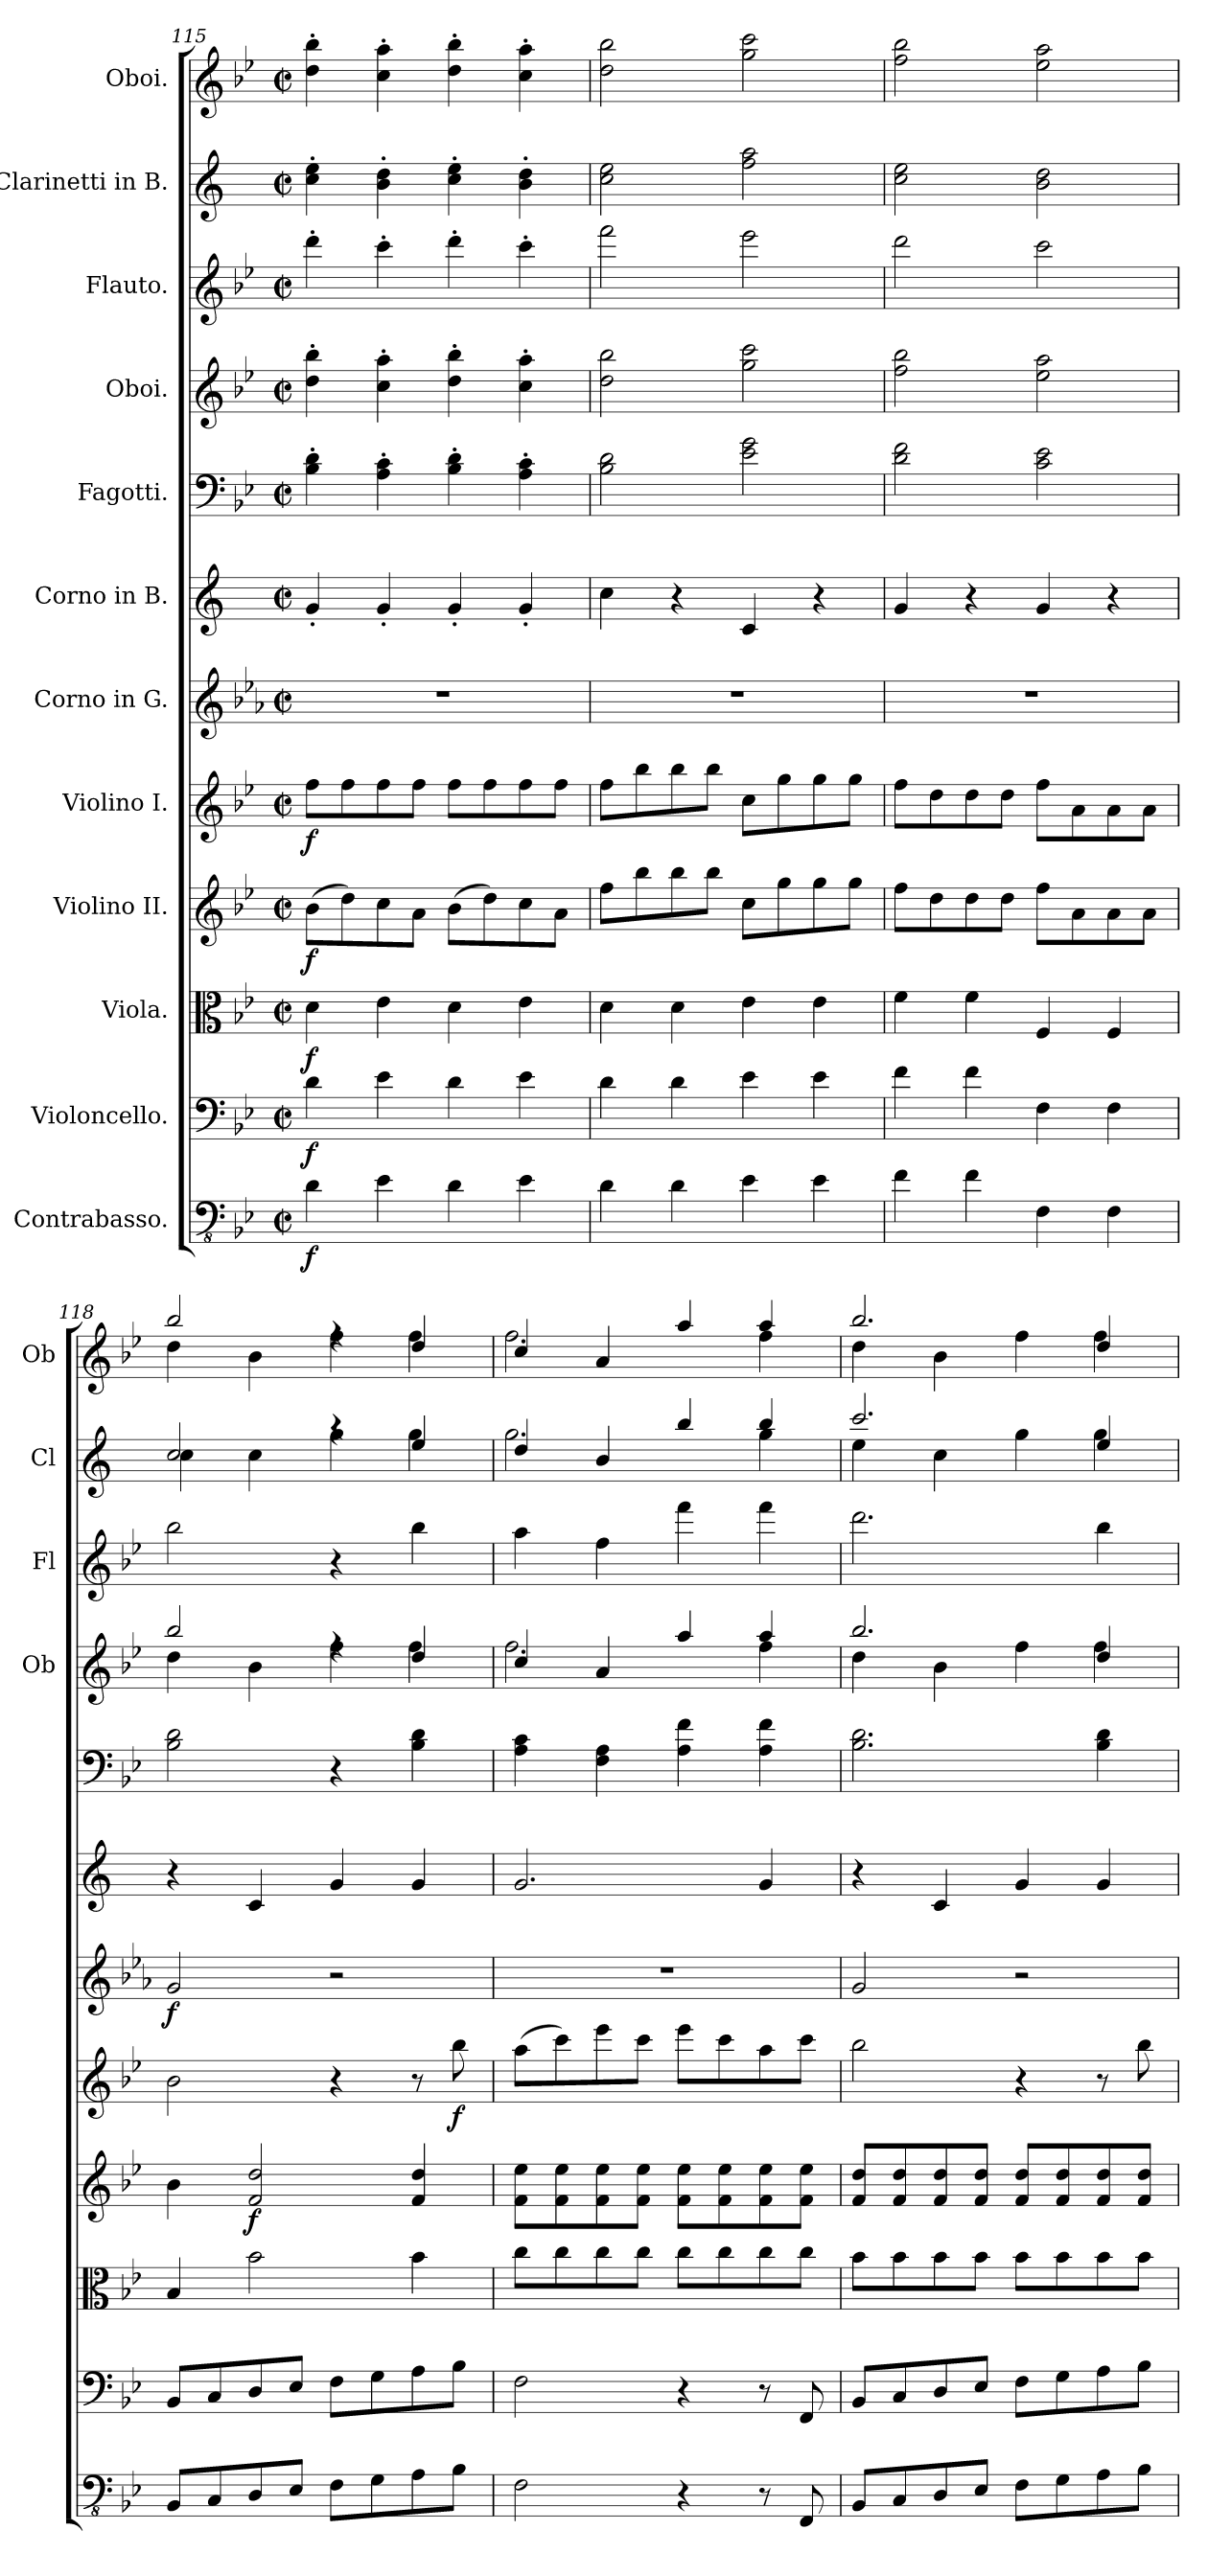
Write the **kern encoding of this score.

**kern	**dynam	**kern	**dynam	**kern	**dynam	**kern	**dynam	**kern	**dynam	**kern	**dynam	**kern	**kern	**kern	**kern	**kern	**kern
*part12	*part12	*part11	*part11	*part10	*part10	*part9	*part9	*part8	*part8	*part7	*part7	*part6	*part5	*part4	*part3	*part2	*part1
*staff12	*staff12	*staff11	*staff11	*staff10	*staff10	*staff9	*staff9	*staff8	*staff8	*staff7	*staff7	*staff6	*staff5	*staff4	*staff3	*staff2	*staff1
*I"Contrabasso.	*	*I"Violoncello.	*	*I"Viola.	*	*I"Violino II.	*	*I"Violino I.	*	*I"Corno in G.	*	*I"Corno in B.	*I"Fagotti.	*I"Oboi.	*I"Flauto.	*I"Clarinetti in B.	*I"Oboi.
*	*	*	*	*	*	*	*	*	*	*	*	*	*	*I'Ob	*I'Fl	*I'Cl	*I'Ob
*clefFv4	*	*clefF4	*	*clefC3	*	*clefG2	*	*clefG2	*	*clefG2	*	*clefG2	*clefF4	*clefG2	*clefG2	*clefG2	*clefG2
*	*	*	*	*	*	*	*	*	*	*ITrd3c5	*	*ITrd1c2	*	*	*	*ITrd1c2	*
*k[b-e-]	*	*k[b-e-]	*	*k[b-e-]	*	*k[b-e-]	*	*k[b-e-]	*	*k[b-e-]	*	*k[b-e-]	*k[b-e-]	*k[b-e-]	*k[b-e-]	*k[b-e-]	*k[b-e-]
*M2/2	*	*M2/2	*	*M2/2	*	*M2/2	*	*M2/2	*	*M2/2	*	*M2/2	*M2/2	*M2/2	*M2/2	*M2/2	*M2/2
*met(c|)	*	*met(c|)	*	*met(c|)	*	*met(c|)	*	*met(c|)	*	*met(c|)	*	*met(c|)	*met(c|)	*met(c|)	*met(c|)	*met(c|)	*met(c|)
=115	=115	=115	=115	=115	=115	=115	=115	=115	=115	=115	=115	=115	=115	=115	=115	=115	=115
!	!LO:DY:b	!	!LO:DY:b	!	!LO:DY:b	!	!LO:DY:b	!	!LO:DY:b	!	!	!	!	!	!	!	!
4D\	f	4d\	f	4d\	f	(>8b-\L	f	8ff\L	f	1r	.	4f'/	4B-\' 4d\'	4dd\' 4bb-\'	4ddd'\	4b-\' 4dd\'	4dd\' 4bb-\'
.	.	.	.	.	.	8dd\)	.	8ff\	.	.	.	.	.	.	.	.	.
4E-\	.	4e-\	.	4e-\	.	8cc\	.	8ff\	.	.	.	4f'/	4A\' 4c\'	4cc\' 4aa\'	4ccc'\	4a\' 4cc\'	4cc\' 4aa\'
.	.	.	.	.	.	8a\J	.	8ff\J	.	.	.	.	.	.	.	.	.
4D\	.	4d\	.	4d\	.	(>8b-\L	.	8ff\L	.	.	.	4f'/	4B-\' 4d\'	4dd\' 4bb-\'	4ddd'\	4b-\' 4dd\'	4dd\' 4bb-\'
.	.	.	.	.	.	8dd\)	.	8ff\	.	.	.	.	.	.	.	.	.
4E-\	.	4e-\	.	4e-\	.	8cc\	.	8ff\	.	.	.	4f'/	4A\' 4c\'	4cc\' 4aa\'	4ccc'\	4a\' 4cc\'	4cc\' 4aa\'
.	.	.	.	.	.	8a\J	.	8ff\J	.	.	.	.	.	.	.	.	.
=116	=116	=116	=116	=116	=116	=116	=116	=116	=116	=116	=116	=116	=116	=116	=116	=116	=116
4D\	.	4d\	.	4d\	.	8ff\L	.	8ff\L	.	1r	.	4b-\	2B-\ 2d\	2dd\ 2bb-\	2fff\	2b-\ 2dd\	2dd\ 2bb-\
.	.	.	.	.	.	8bb-\	.	8bb-\	.	.	.	.	.	.	.	.	.
4D\	.	4d\	.	4d\	.	8bb-\	.	8bb-\	.	.	.	4r	.	.	.	.	.
.	.	.	.	.	.	8bb-\J	.	8bb-\J	.	.	.	.	.	.	.	.	.
4E-\	.	4e-\	.	4e-\	.	8cc\L	.	8cc\L	.	.	.	4B-/	2e-\ 2g\	2gg\ 2ccc\	2eee-\	2ee-\ 2gg\	2gg\ 2ccc\
.	.	.	.	.	.	8gg\	.	8gg\	.	.	.	.	.	.	.	.	.
4E-\	.	4e-\	.	4e-\	.	8gg\	.	8gg\	.	.	.	4r	.	.	.	.	.
.	.	.	.	.	.	8gg\J	.	8gg\J	.	.	.	.	.	.	.	.	.
=117	=117	=117	=117	=117	=117	=117	=117	=117	=117	=117	=117	=117	=117	=117	=117	=117	=117
4F\	.	4f\	.	4f\	.	8ff\L	.	8ff\L	.	1r	.	4f/	2d\ 2f\	2ff\ 2bb-\	2ddd\	2b-\ 2dd\	2ff\ 2bb-\
.	.	.	.	.	.	8dd\	.	8dd\	.	.	.	.	.	.	.	.	.
4F\	.	4f\	.	4f\	.	8dd\	.	8dd\	.	.	.	4r	.	.	.	.	.
.	.	.	.	.	.	8dd\J	.	8dd\J	.	.	.	.	.	.	.	.	.
4FF\	.	4F\	.	4F/	.	8ff\L	.	8ff\L	.	.	.	4f/	2c\ 2e-\	2ee-\ 2aa\	2ccc\	2a\ 2cc\	2ee-\ 2aa\
.	.	.	.	.	.	8a\	.	8a\	.	.	.	.	.	.	.	.	.
4FF\	.	4F\	.	4F/	.	8a\	.	8a\	.	.	.	4r	.	.	.	.	.
.	.	.	.	.	.	8a\J	.	8a\J	.	.	.	.	.	.	.	.	.
=118	=118	=118	=118	=118	=118	=118	=118	=118	=118	=118	=118	=118	=118	=118	=118	=118	=118
*	*	*	*	*	*	*	*	*	*	*	*	*	*	*^	*	*^	*^
!	!	!	!	!	!	!	!	!	!	!	!LO:DY:b	!	!	!	!	!	!	!	!	!
8BBB-/L	.	8BB-/L	.	4B-/	.	4b-\	.	2b-\	.	2d/	f	4r	2B-\ 2d\	2bb-/	4dd\	2bb-\	2b-/	4b-\	2bb-/	4dd\
8CC/	.	8C/	.	.	.	.	.	.	.	.	.	.	.	.	.	.	.	.	.	.
!	!	!	!	!	!	!	!LO:DY:b	!	!	!	!	!	!	!	!	!	!	!	!	!
8DD/	.	8D/	.	2b-\	.	2f/ 2dd/	f	.	.	.	.	4B-/	.	.	4b-\	.	.	4b-\	.	4b-\
8EE-/J	.	8E-/J	.	.	.	.	.	.	.	.	.	.	.	.	.	.	.	.	.	.
8FF\L	.	8F\L	.	.	.	.	.	4r	.	2r	.	4f/	4r	4rff	4ff\	4r	4raa	4ff\	4rff	4ff\
8GG\	.	8G\	.	.	.	.	.	.	.	.	.	.	.	.	.	.	.	.	.	.
8AA\	.	8A\	.	4b-\	.	4f/ 4dd/	.	8r	.	.	.	4f/	4B-\ 4d\	4dd/	4ff\	4bb-\	4dd/	4ff\	4dd/	4ff\
!	!	!	!	!	!	!	!	!	!LO:DY:b	!	!	!	!	!	!	!	!	!	!	!
8BB-\J	.	8B-\J	.	.	.	.	.	8bb-\	f	.	.	.	.	.	.	.	.	.	.	.
=119	=119	=119	=119	=119	=119	=119	=119	=119	=119	=119	=119	=119	=119	=119	=119	=119	=119	=119	=119	=119
2FF\	.	2F\	.	8cc\L	.	8f\ 8ee-\L	.	(>8aa\L	.	1r	.	2.f/	4A\ 4c\	4cc/	2.ff\	4aa\	4cc/	2.ff\	4cc/	2.ff\
.	.	.	.	8cc\	.	8f\ 8ee-\	.	8ccc\)	.	.	.	.	.	.	.	.	.	.	.	.
.	.	.	.	8cc\	.	8f\ 8ee-\	.	8eee-\	.	.	.	.	4F\ 4A\	4a/	.	4ff\	4a/	.	4a/	.
.	.	.	.	8cc\J	.	8f\ 8ee-\J	.	8ccc\J	.	.	.	.	.	.	.	.	.	.	.	.
4r	.	4r	.	8cc\L	.	8f\ 8ee-\L	.	8eee-\L	.	.	.	.	4A\ 4f\	4aa/	.	4fff\	4aa/	.	4aa/	.
.	.	.	.	8cc\	.	8f\ 8ee-\	.	8ccc\	.	.	.	.	.	.	.	.	.	.	.	.
8r	.	8r	.	8cc\	.	8f\ 8ee-\	.	8aa\	.	.	.	4f/	4A\ 4f\	4aa/	4ff\	4fff\	4aa/	4ff\	4aa/	4ff\
8FFF/	.	8FF/	.	8cc\J	.	8f\ 8ee-\J	.	8ccc\J	.	.	.	.	.	.	.	.	.	.	.	.
=120	=120	=120	=120	=120	=120	=120	=120	=120	=120	=120	=120	=120	=120	=120	=120	=120	=120	=120	=120	=120
8BBB-/L	.	8BB-/L	.	8b-\L	.	8f/ 8dd/L	.	2bb-\	.	2d/	.	4r	2.B-\ 2.d\	2.bb-/	4dd\	2.ddd\	2.bb-/	4dd\	2.bb-/	4dd\
8CC/	.	8C/	.	8b-\	.	8f/ 8dd/	.	.	.	.	.	.	.	.	.	.	.	.	.	.
8DD/	.	8D/	.	8b-\	.	8f/ 8dd/	.	.	.	.	.	4B-/	.	.	4b-\	.	.	4b-\	.	4b-\
8EE-/J	.	8E-/J	.	8b-\J	.	8f/ 8dd/J	.	.	.	.	.	.	.	.	.	.	.	.	.	.
8FF\L	.	8F\L	.	8b-\L	.	8f/ 8dd/L	.	4r	.	2r	.	4f/	.	.	4ff\	.	.	4ff\	.	4ff\
8GG\	.	8G\	.	8b-\	.	8f/ 8dd/	.	.	.	.	.	.	.	.	.	.	.	.	.	.
8AA\	.	8A\	.	8b-\	.	8f/ 8dd/	.	8r	.	.	.	4f/	4B-\ 4d\	4dd/	4ff\	4bb-\	4dd/	4ff\	4dd/	4ff\
8BB-\J	.	8B-\J	.	8b-\J	.	8f/ 8dd/J	.	8bb-\	.	.	.	.	.	.	.	.	.	.	.	.
*	*	*	*	*	*	*	*	*	*	*	*	*	*	*	*	*	*v	*v	*	*
*	*	*	*	*	*	*	*	*	*	*	*	*	*	*v	*v	*	*	*v	*v
=	=	=	=	=	=	=	=	=	=	=	=	=	=	=	=	=	=
*-	*-	*-	*-	*-	*-	*-	*-	*-	*-	*-	*-	*-	*-	*-	*-	*-	*-
